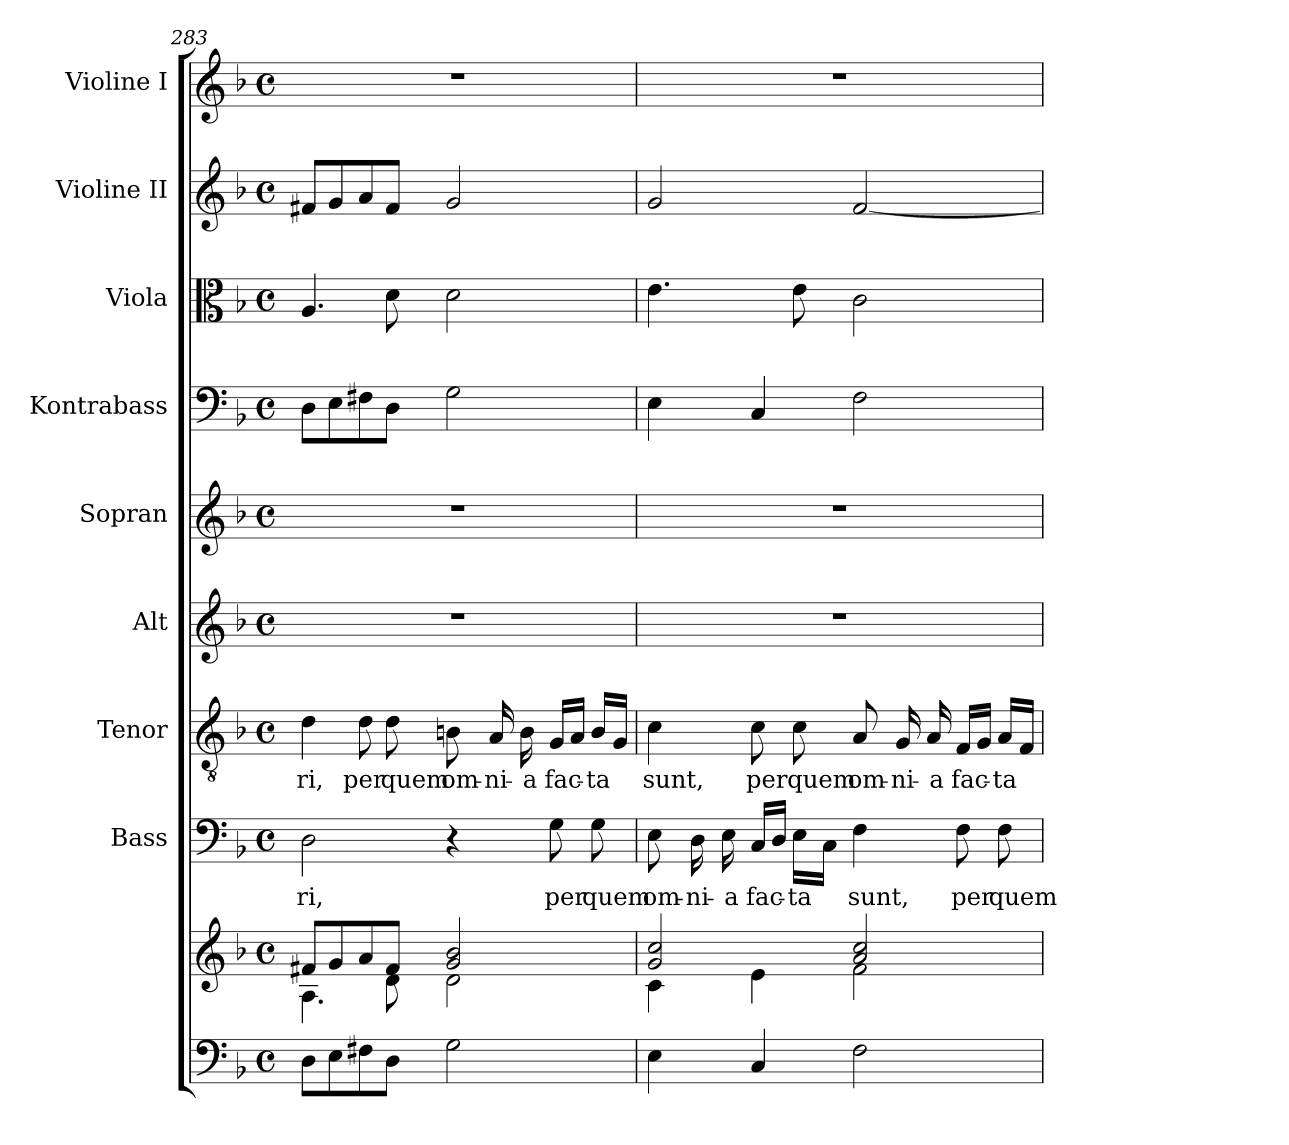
**kern	**kern	**kern	**text	**kern	**text	**kern	**kern	**kern	**kern	**kern	**kern
*part9	*part9	*part8	*part8	*part7	*part7	*part6	*part5	*part4	*part3	*part2	*part1
*staff10	*staff9	*staff8	*staff8	*staff7	*staff7	*staff6	*staff5	*staff4	*staff3	*staff2	*staff1
*	*	*I"Bass	*	*I"Tenor	*	*I"Alt	*I"Sopran	*I"Kontrabass	*I"Viola	*I"Violine II	*I"Violine I
*	*	*I'B.	*	*I'T.	*	*I'A.	*I'S.	*I'Kb.	*I'Vla.	*I'Vl. II	*I'Vl. I
*clefF4	*clefG2	*clefF4	*	*clefGv2	*	*clefG2	*clefG2	*clefF4	*clefC3	*clefG2	*clefG2
*	*	*	*	*	*	*	*	*ITrd7c12	*	*	*
*k[b-]	*k[b-]	*k[b-]	*	*k[b-]	*	*k[b-]	*k[b-]	*k[b-]	*k[b-]	*k[b-]	*k[b-]
*F:	*F:	*F:	*	*F:	*	*F:	*F:	*F:	*F:	*F:	*F:
*M4/4	*M4/4	*M4/4	*	*M4/4	*	*M4/4	*M4/4	*M4/4	*M4/4	*M4/4	*M4/4
*met(c)	*met(c)	*met(c)	*	*met(c)	*	*met(c)	*met(c)	*met(c)	*met(c)	*met(c)	*met(c)
=283	=283	=283	=283	=283	=283	=283	=283	=283	=283	=283	=283
*	*^	*	*	*	*	*	*	*	*	*	*
!	!	!	!	!LO:LY:b	!	!LO:LY:b	!	!	!	!	!	!
8D\L	8f#X/L	4.A\	2D\	-ri,	4d\	-ri,	1r	1r	8DD\L	4.A/	8f#X/L	1r
8E\	8g/	.	.	.	.	.	.	.	8EE\	.	8g/	.
!	!	!	!	!	!	!LO:LY:b	!	!	!	!	!	!
8F#X\	8a/	.	.	.	8d\	per	.	.	8FF#X\	.	8a/	.
!	!	!	!	!	!	!LO:LY:b	!	!	!	!	!	!
8D\J	8f#/J	8d\	.	.	8d\	quem	.	.	8DD\J	8d\	8f#/J	.
!	!	!	!	!	!	!LO:LY:b	!	!	!	!	!	!
2G\	2g/ 2b-/	2d\	4r	.	8Bn\	om-	.	.	2GG\	2d\	2g/	.
!	!	!	!	!	!	!LO:LY:b	!	!	!	!	!	!
.	.	.	.	.	16A/	-ni-	.	.	.	.	.	.
!	!	!	!	!	!	!LO:LY:b	!	!	!	!	!	!
.	.	.	.	.	16B\	-a	.	.	.	.	.	.
!	!	!	!	!LO:LY:b	!	!LO:LY:b	!	!	!	!	!	!
.	.	.	8G\	per	16G/LL	fac-	.	.	.	.	.	.
.	.	.	.	.	16A/JJ	.	.	.	.	.	.	.
!	!	!	!	!LO:LY:b	!	!LO:LY:b	!	!	!	!	!	!
.	.	.	8G\	quem	16B/LL	-ta	.	.	.	.	.	.
.	.	.	.	.	16G/JJ	.	.	.	.	.	.	.
!!LO:LB:g=z
=284	=284	=284	=284	=284	=284	=284	=284	=284	=284	=284	=284	=284
!	!	!	!	!LO:LY:b	!	!LO:LY:b	!	!	!	!	!	!
4E\	2g/ 2cc/	4c\	8E\	om-	4c\	sunt,	1r	1r	4EE\	4.e\	2g/	1r
!	!	!	!	!LO:LY:b	!	!	!	!	!	!	!	!
.	.	.	16D\	-ni-	.	.	.	.	.	.	.	.
!	!	!	!	!LO:LY:b	!	!	!	!	!	!	!	!
.	.	.	16E\	-a	.	.	.	.	.	.	.	.
!	!	!	!	!LO:LY:b	!	!LO:LY:b	!	!	!	!	!	!
4C/	.	4e\	16C/LL	fac-	8c\	per	.	.	4CC/	.	.	.
.	.	.	16D/JJ	.	.	.	.	.	.	.	.	.
!	!	!	!	!LO:LY:b	!	!LO:LY:b	!	!	!	!	!	!
.	.	.	16E\LL	-ta	8c\	quem	.	.	.	8e\	.	.
.	.	.	16C\JJ	.	.	.	.	.	.	.	.	.
!	!	!	!	!LO:LY:b	!	!LO:LY:b	!	!	!	!	!	!
2F\	2a/ 2cc/	2f\	4F\	sunt,	8A/	om-	.	.	2FF\	2c\	[2f/	.
!	!	!	!	!	!	!LO:LY:b	!	!	!	!	!	!
.	.	.	.	.	16G/	-ni-	.	.	.	.	.	.
!	!	!	!	!	!	!LO:LY:b	!	!	!	!	!	!
.	.	.	.	.	16A/	-a	.	.	.	.	.	.
!	!	!	!	!LO:LY:b	!	!LO:LY:b	!	!	!	!	!	!
.	.	.	8F\	per	16F/LL	fac-	.	.	.	.	.	.
.	.	.	.	.	16G/JJ	.	.	.	.	.	.	.
!	!	!	!	!LO:LY:b	!	!LO:LY:b	!	!	!	!	!	!
.	.	.	8F\	quem	16A/LL	-ta	.	.	.	.	.	.
.	.	.	.	.	16F/JJ	.	.	.	.	.	.	.
*	*v	*v	*	*	*	*	*	*	*	*	*	*
=	=	=	=	=	=	=	=	=	=	=	=
*-	*-	*-	*-	*-	*-	*-	*-	*-	*-	*-	*-
